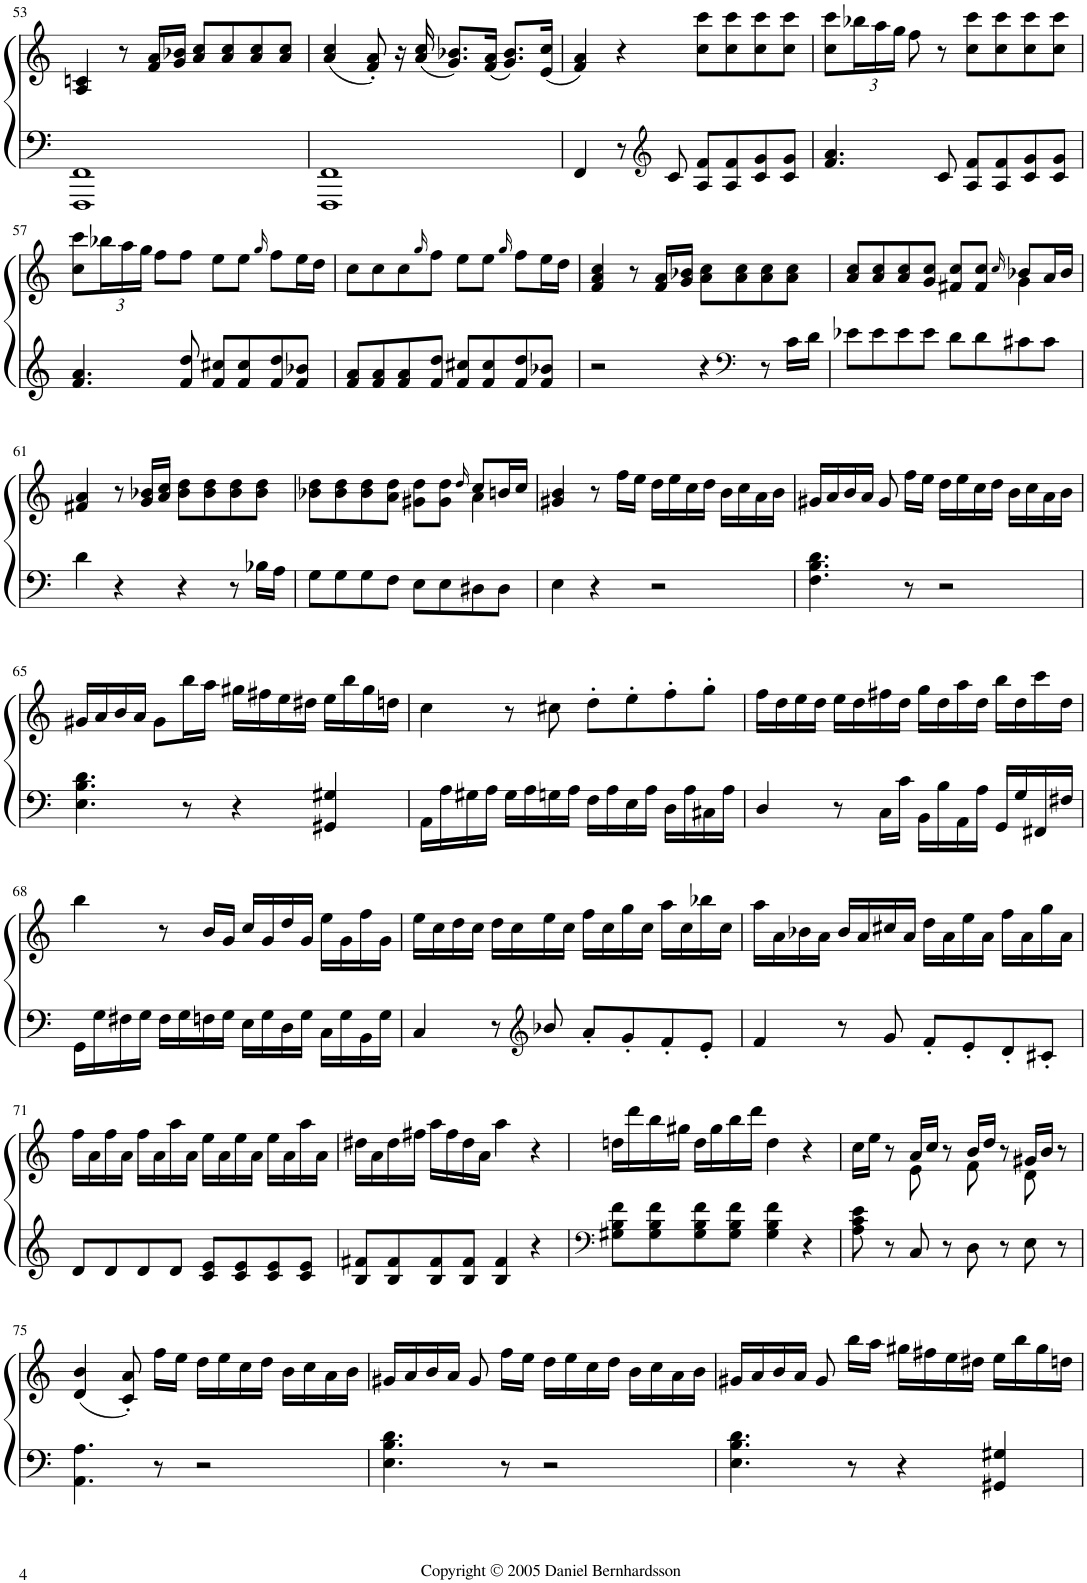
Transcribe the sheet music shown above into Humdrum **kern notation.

**kern	**kern
*part1	*part1
*staff2	*staff1
*I"Piano	*
*I'Pno.	*
!!LO:PB:g=z
*clefF4	*clefG2
*k[]	*k[]
*M4/4	*M4/4
*met(c)	*met(c)
=53	=53
1FFF 1FF	4A/ 4cn/
.	8r
.	16f/ 16a/LL
.	16g/ 16b-X/JJ
.	8a/ 8cc/L
.	8a/ 8cc/
.	8a/ 8cc/
.	8a/ 8cc/J
=54	=54
1FFF 1FF	(4a/ 4cc/
.	8f/' 8a/')
.	16r
.	(16a/ 16cc/
.	8.g/ 8.b-X/L)
.	(16f/ 16a/Jk
.	8.g/ 8.b-/L)
.	(16e/ 16cc/Jk
=55	=55
4FF/	4f/ 4a/)
8r	4r
*clefG2	*
8c/	.
8A/ 8f/L	8cc\ 8ccc\L
8A/ 8f/	8cc\ 8ccc\
8c/ 8g/	8cc\ 8ccc\
8c/ 8g/J	8cc\ 8ccc\J
=56	=56
4.f/ 4.a/	8cc\ 8ccc\L
*	*Xbrackettup
.	24bb-X\L
.	24aa\
.	24gg\JJ
.	8ff\
8c/	8r
8A/ 8f/L	8cc\ 8ccc\L
8A/ 8f/	8cc\ 8ccc\
8c/ 8g/	8cc\ 8ccc\
8c/ 8g/J	8cc\ 8ccc\J
!!LO:LB:g=z
=57	=57
4.f/ 4.a/	8cc\ 8ccc\L
.	24bb-X\L
.	24aa\
.	24gg\JJ
.	8ff\L
8f/ 8dd/	8ff\J
8f/ 8cc#X/L	8ee\L
8f/ 8cc#/	8ee\J
.	16qgg/
8f/ 8dd/	8ff\L
8f/ 8b-X/J	16ee\L
.	16dd\JJ
=58	=58
8f/ 8a/L	8cc\L
8f/ 8a/	8cc\
8f/ 8a/	8cc\
.	16qgg/
8f/ 8dd/J	8ff\J
8f/ 8cc#X/L	8ee\L
8f/ 8cc#/	8ee\J
.	16qgg/
8f/ 8dd/	8ff\L
8f/ 8b-X/J	16ee\L
.	16dd\JJ
=59	=59
2r	4f/ 4a/ 4cc/
.	8r
.	16f/ 16a/LL
.	16g/ 16b-X/JJ
4r	8a\ 8cc\L
*clefF4	*
.	8a\ 8cc\
8r	8a\ 8cc\
16c\LL	8a\ 8cc\J
16d\JJ	.
=60	=60
*	*^
8e-X\L	8a/ 8cc/L	2ryy
8e-\	8a/ 8cc/	.
8e-\	8a/ 8cc/	.
8e-\J	8g/ 8cc/J	.
8d\L	8f#X/ 8cc/L	4ryy
8d\	8f#/ 8cc/J	.
.	16qcc/	.
8c#X\	8b-X/L	4g\
8c#\J	16a/L	.
.	16b-/JJ	.
*	*v	*v
!!LO:LB:g=z
=61	=61
4d\	4f#X/ 4a/
4r	8r
.	16g/ 16b-X/LL
.	16a/ 16cc/JJ
4r	8b-\ 8dd\L
.	8b-\ 8dd\
8r	8b-\ 8dd\
16B-X\LL	8b-\ 8dd\J
16A\JJ	.
=62	=62
*	*^
8G\L	8b-X\ 8dd\L	2ryy
8G\	8b-\ 8dd\	.
8G\	8b-\ 8dd\	.
8F\J	8a\ 8dd\J	.
8E\L	8g#X\ 8dd\L	4ryy
8E\	8g#\ 8dd\J	.
.	16qdd/	.
8D#X\	8cc/L	4a\
8D#\J	16bn/L	.
.	16cc/JJ	.
*	*v	*v
=63	=63
4E\	4g#X/ 4b/
4r	8r
.	16ff\LL
.	16ee\JJ
2r	16dd\LL
.	16ee\
.	16cc\
.	16dd\JJ
.	16b\LL
.	16cc\
.	16a\
.	16b\JJ
=64	=64
4.F\ 4.B\ 4.d\	16g#X/LL
.	16a/
.	16b/
.	16a/JJ
.	8g#/
8r	16ff\LL
.	16ee\JJ
2r	16dd\LL
.	16ee\
.	16cc\
.	16dd\JJ
.	16b\LL
.	16cc\
.	16a\
.	16b\JJ
!!LO:LB:g=z
=65	=65
4.E\ 4.B\ 4.d\	16g#X/LL
.	16a/
.	16b/
.	16a/JJ
.	8g#\L
8r	16bb\L
.	16aa\JJ
4r	16gg#X\LL
.	16ff#X\
.	16ee\
.	16dd#X\JJ
4GG#X/ 4G#X/	16ee\LL
.	16bb\
.	16gg#\
.	16ddn\JJ
=66	=66
16AA\LL	4cc\
16A\	.
16G#X\	.
16A\JJ	.
16G#\LL	8r
16A\	.
16Gn\	8cc#X\
16A\JJ	.
16F\LL	8dd'\L
16A\	.
16E\	8ee'\
16A\JJ	.
16D\LL	8ff'\
16A\	.
16C#X\	8gg'\J
16A\JJ	.
=67	=67
4D/	16ff\LL
.	16dd\
.	16ee\
.	16dd\JJ
8r	16ee\LL
.	16dd\
16C\LL	16ff#X\
16c\JJ	16dd\JJ
16BB\LL	16gg\LL
16B\	16dd\
16AA\	16aa\
16A\JJ	16dd\JJ
16GG/LL	16bb\LL
16G/	16dd\
16FF#X/	16ccc\
16F#X/JJ	16dd\JJ
!!LO:LB:g=z
=68	=68
16GG\LL	4bb\
16G\	.
16F#X\	.
16G\JJ	.
16F#\LL	8r
16G\	.
16Fn\	16b/LL
16G\JJ	16g/JJ
16E\LL	16cc/LL
16G\	16g/
16D\	16dd/
16G\JJ	16g/JJ
16C\LL	16ee\LL
16G\	16g\
16BB\	16ff\
16G\JJ	16g\JJ
=69	=69
4C/	16ee\LL
.	16cc\
.	16dd\
.	16cc\JJ
8r	16dd\LL
.	16cc\
*clefG2	*
8b-X/	16ee\
.	16cc\JJ
8a'/L	16ff\LL
.	16cc\
8g'/	16gg\
.	16cc\JJ
8f'/	16aa\LL
.	16cc\
8e'/J	16bb-X\
.	16cc\JJ
=70	=70
4f/	16aa\LL
.	16a\
.	16b-X\
.	16a\JJ
8r	16b-/LL
.	16a/
8g/	16cc#X/
.	16a/JJ
8f'/L	16dd\LL
.	16a\
8e'/	16ee\
.	16a\JJ
8d'/	16ff\LL
.	16a\
8c#X'/J	16gg\
.	16a\JJ
!!LO:LB:g=z
=71	=71
8d/L	16ff\LL
.	16a\
8d/	16ff\
.	16a\JJ
8d/	16ff\LL
.	16a\
8d/J	16aa\
.	16a\JJ
8c/ 8e/L	16ee\LL
.	16a\
8c/ 8e/	16ee\
.	16a\JJ
8c/ 8e/	16ee\LL
.	16a\
8c/ 8e/J	16aa\
.	16a\JJ
=72	=72
8B/ 8f#X/L	16dd#X\LL
.	16a\
8B/ 8f#/	16dd#\
.	16ff#X\JJ
8B/ 8f#/	16aa\LL
.	16ff#\
8B/ 8f#/J	16dd#\
.	16a\JJ
4B/ 4f#/	4aa\
4r	4r
=73	=73
*clefF4	*
8G#X\ 8B\ 8f\L	16ddn\LL
.	16ddd\
8G#\ 8B\ 8f\	16bb\
.	16gg#X\JJ
8G#\ 8B\ 8f\	16dd\LL
.	16gg#\
8G#\ 8B\ 8f\J	16bb\
.	16ddd\JJ
4G#\ 4B\ 4f\	4dd\
4r	4r
=74	=74
*	*^
8A\ 8c\ 8e\	16cc\LL	4ryy
.	16ee\JJ	.
8r	8r	.
8C/	16a/LL	8e\
.	16cc/JJ	.
8r	8r	8ryy
8D\	16b/LL	8f\
.	16dd/JJ	.
8r	8r	8ryy
8E\	16g#X/LL	8d\
.	16b/JJ	.
8r	8r	8ryy
*	*v	*v
!!LO:LB:g=z
=75	=75
4.AA\ 4.A\	(4d/ 4b/
.	8c/' 8a/')
8r	16ff\LL
.	16ee\JJ
2r	16dd\LL
.	16ee\
.	16cc\
.	16dd\JJ
.	16b\LL
.	16cc\
.	16a\
.	16b\JJ
=76	=76
4.E\ 4.B\ 4.d\	16g#X/LL
.	16a/
.	16b/
.	16a/JJ
.	8g#/
8r	16ff\LL
.	16ee\JJ
2r	16dd\LL
.	16ee\
.	16cc\
.	16dd\JJ
.	16b\LL
.	16cc\
.	16a\
.	16b\JJ
=77	=77
4.E\ 4.B\ 4.d\	16g#X/LL
.	16a/
.	16b/
.	16a/JJ
.	8g#/
8r	16bb\LL
.	16aa\JJ
4r	16gg#X\LL
.	16ff#X\
.	16ee\
.	16dd#X\JJ
4GG#X/ 4G#X/	16ee\LL
.	16bb\
.	16gg#\
.	16ddn\JJ
=	=
*-	*-
